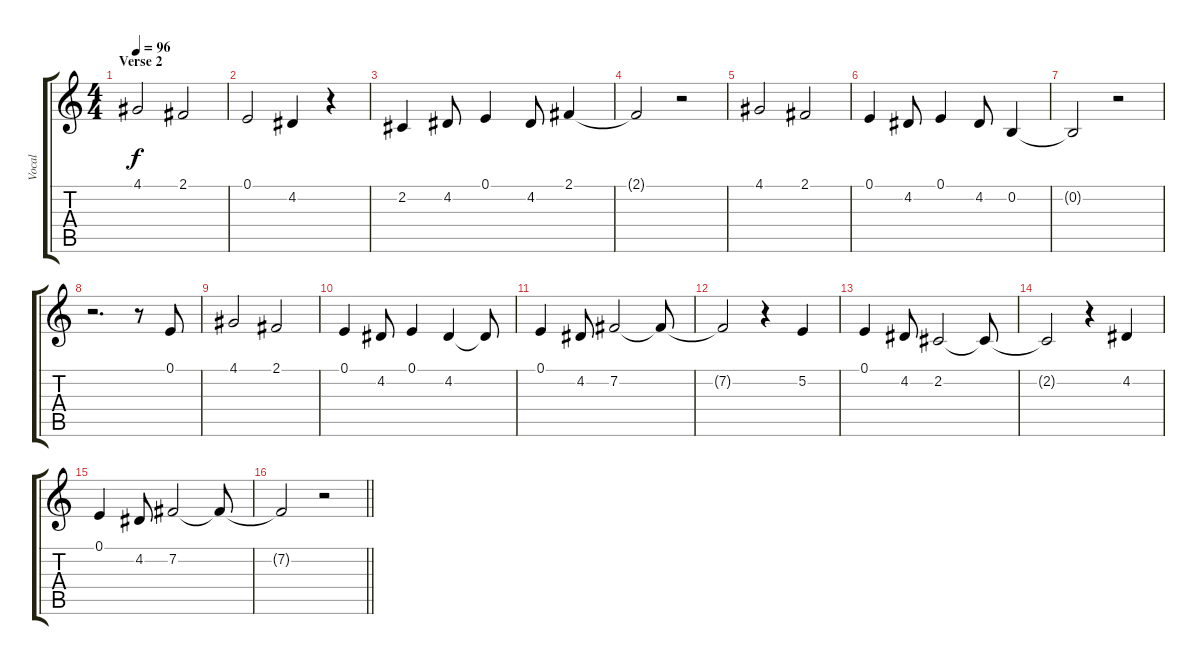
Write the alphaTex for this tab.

\track ("Vocal" "Vocal") {instrument fx7echoes}
\staff {score tabs}
\tuning (E4 B3 G3 D3 A2 E2) {hide}
\ts (4 4)
\section ("" "Verse 2")
\tempo 96
\clef g2
\ks c
4.1.2{dy f} 2.1.2 |
0.1.2 4.2.4 r.4 |
2.2.4 4.2.8 0.1.4 4.2.8 2.1.4 |
2.1{t}.2 r.2 |
4.1.2 2.1.2 |
0.1.4 4.2.8 0.1.4 4.2.8 0.2.4 |
0.2{t}.2 r.2 |
r.2{d} r.8 0.1.8 |
4.1.2 2.1.2 |
0.1.4 4.2.8 0.1.4 4.2.4 4.2{t}.8 |
0.1.4 4.2.8 7.2.2 7.2{t}.8 |
7.2{t}.2 r.4 5.2.4 |
0.1.4 4.2.8 2.2.2 2.2{t}.8 |
2.2{t}.2 r.4 4.2.4 |
0.1.4 4.2.8 7.2.2 7.2{t}.8 |
\barLineRight lightlight
7.2{t}.2 r.2
